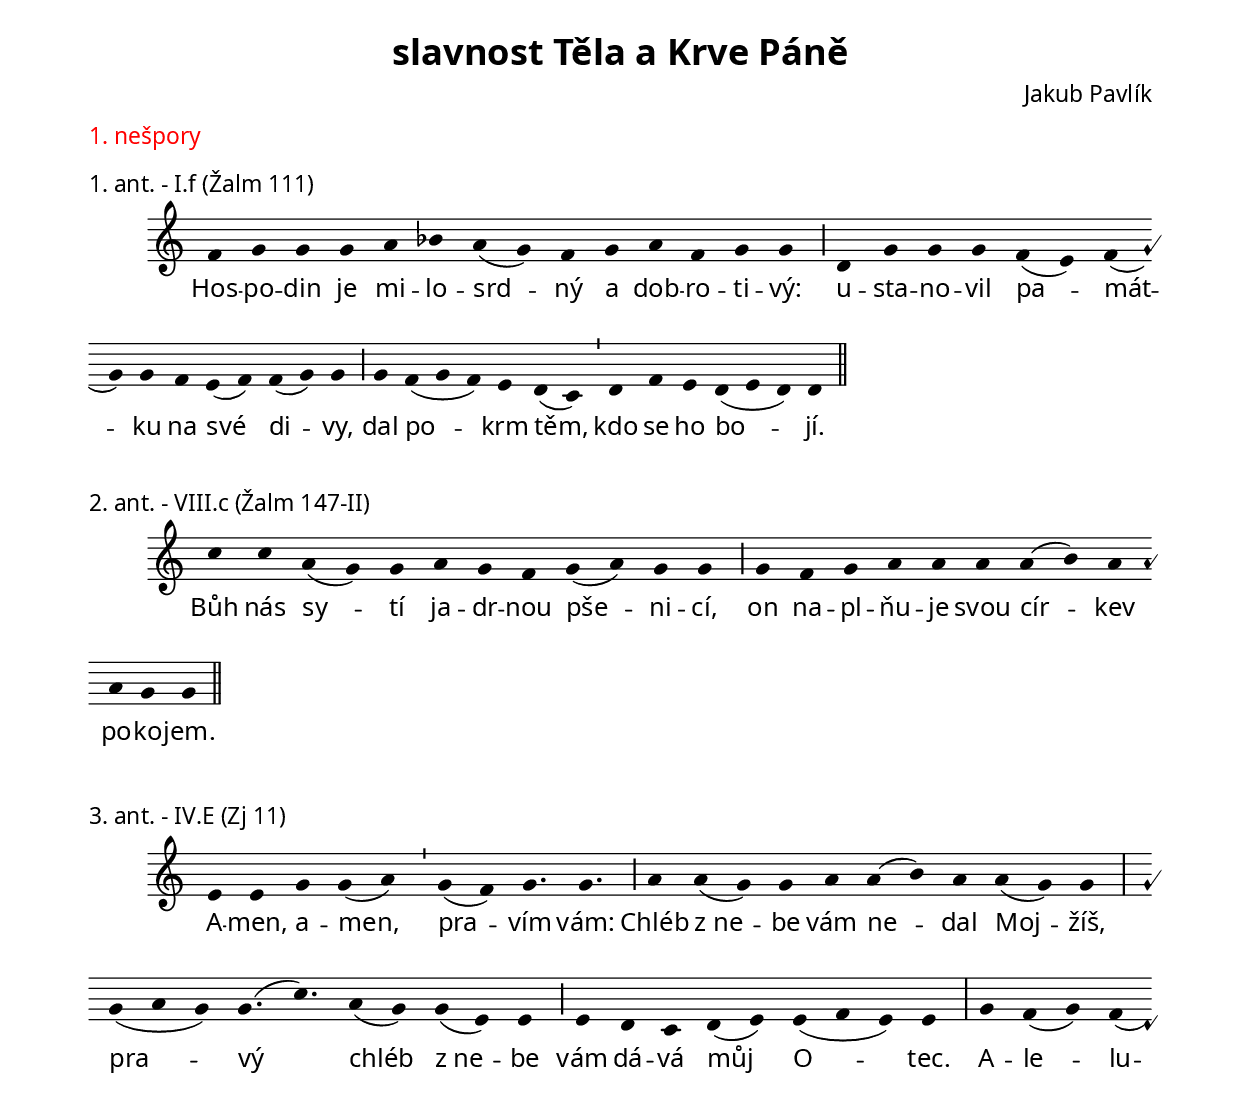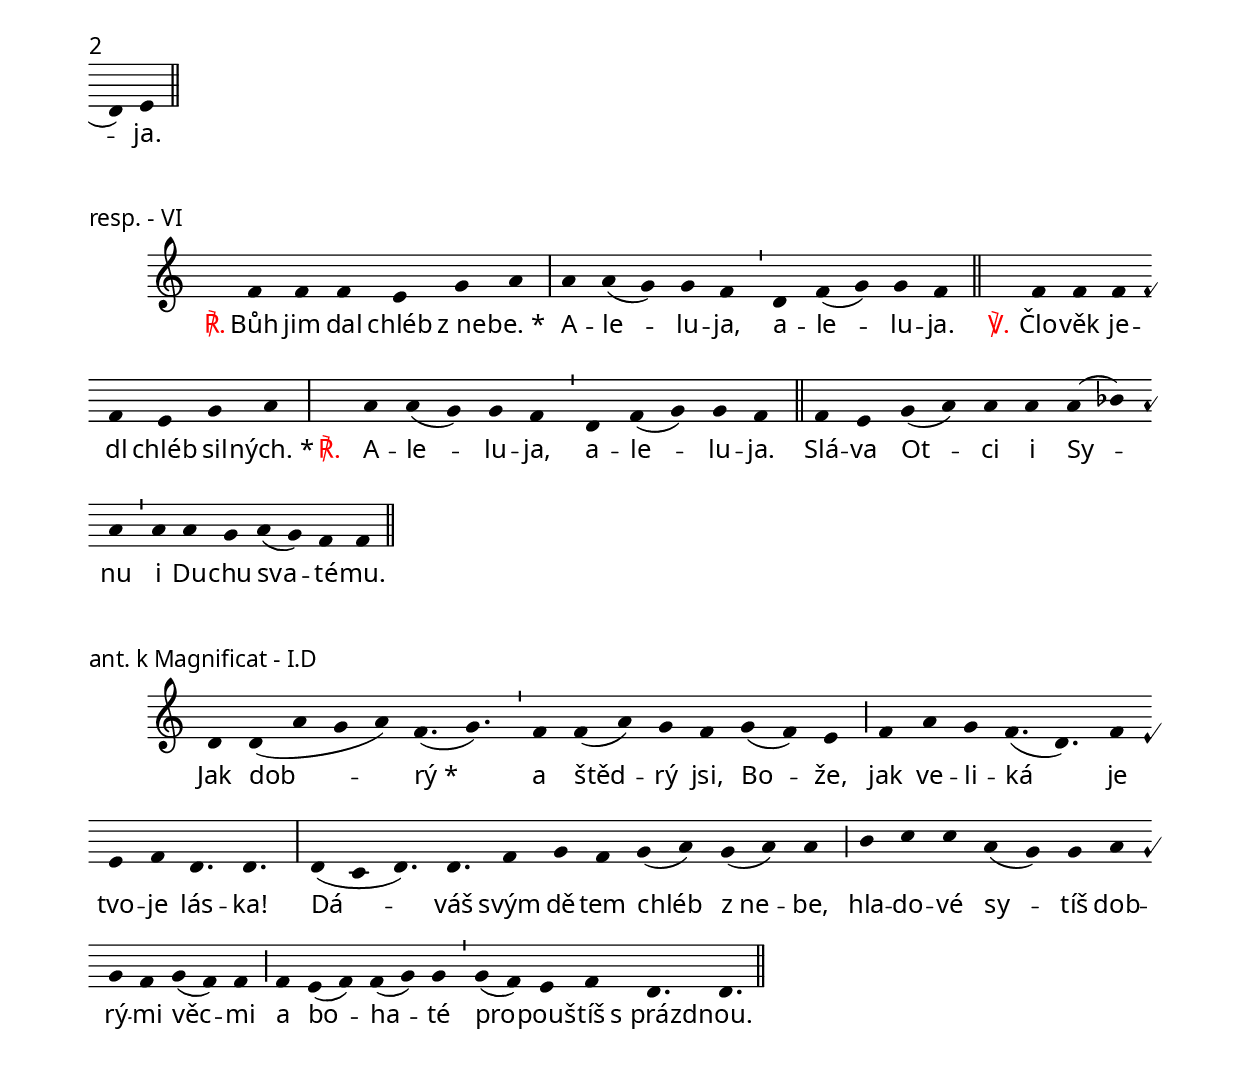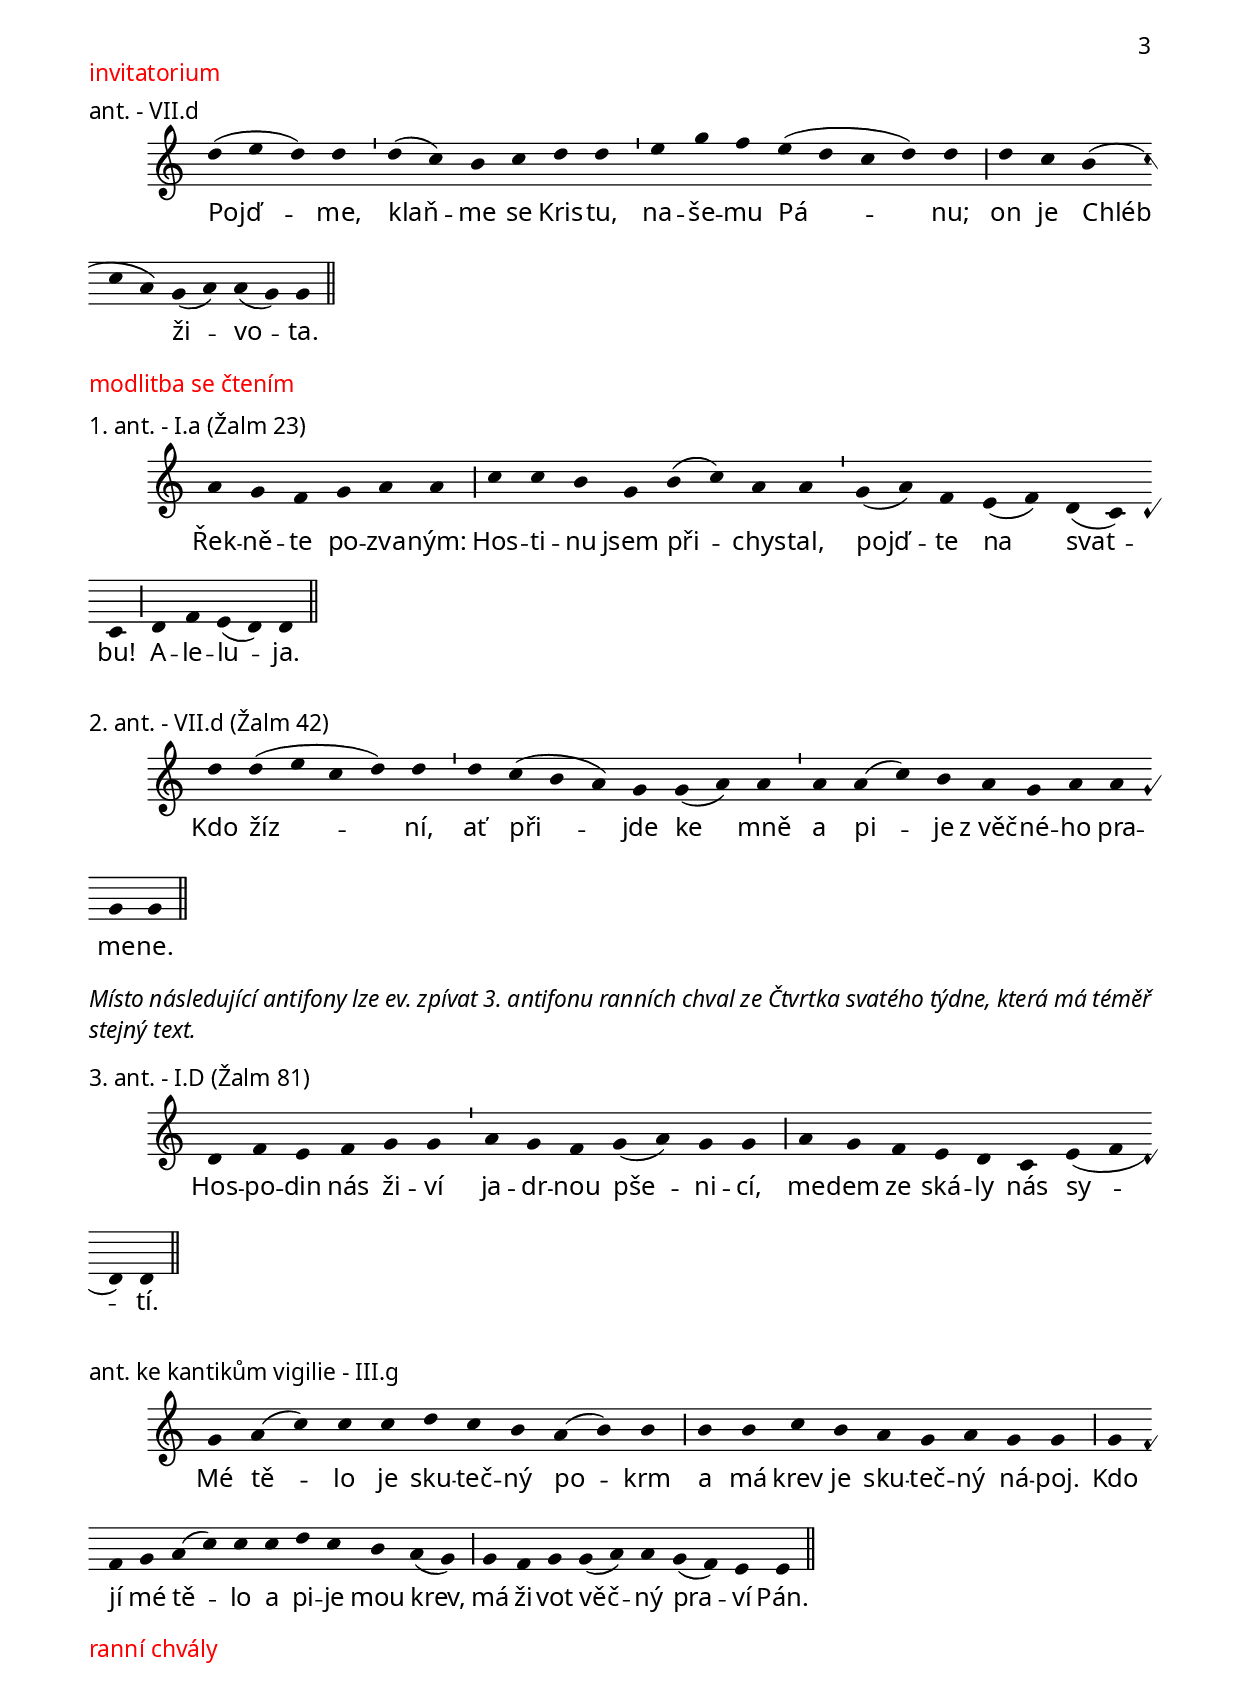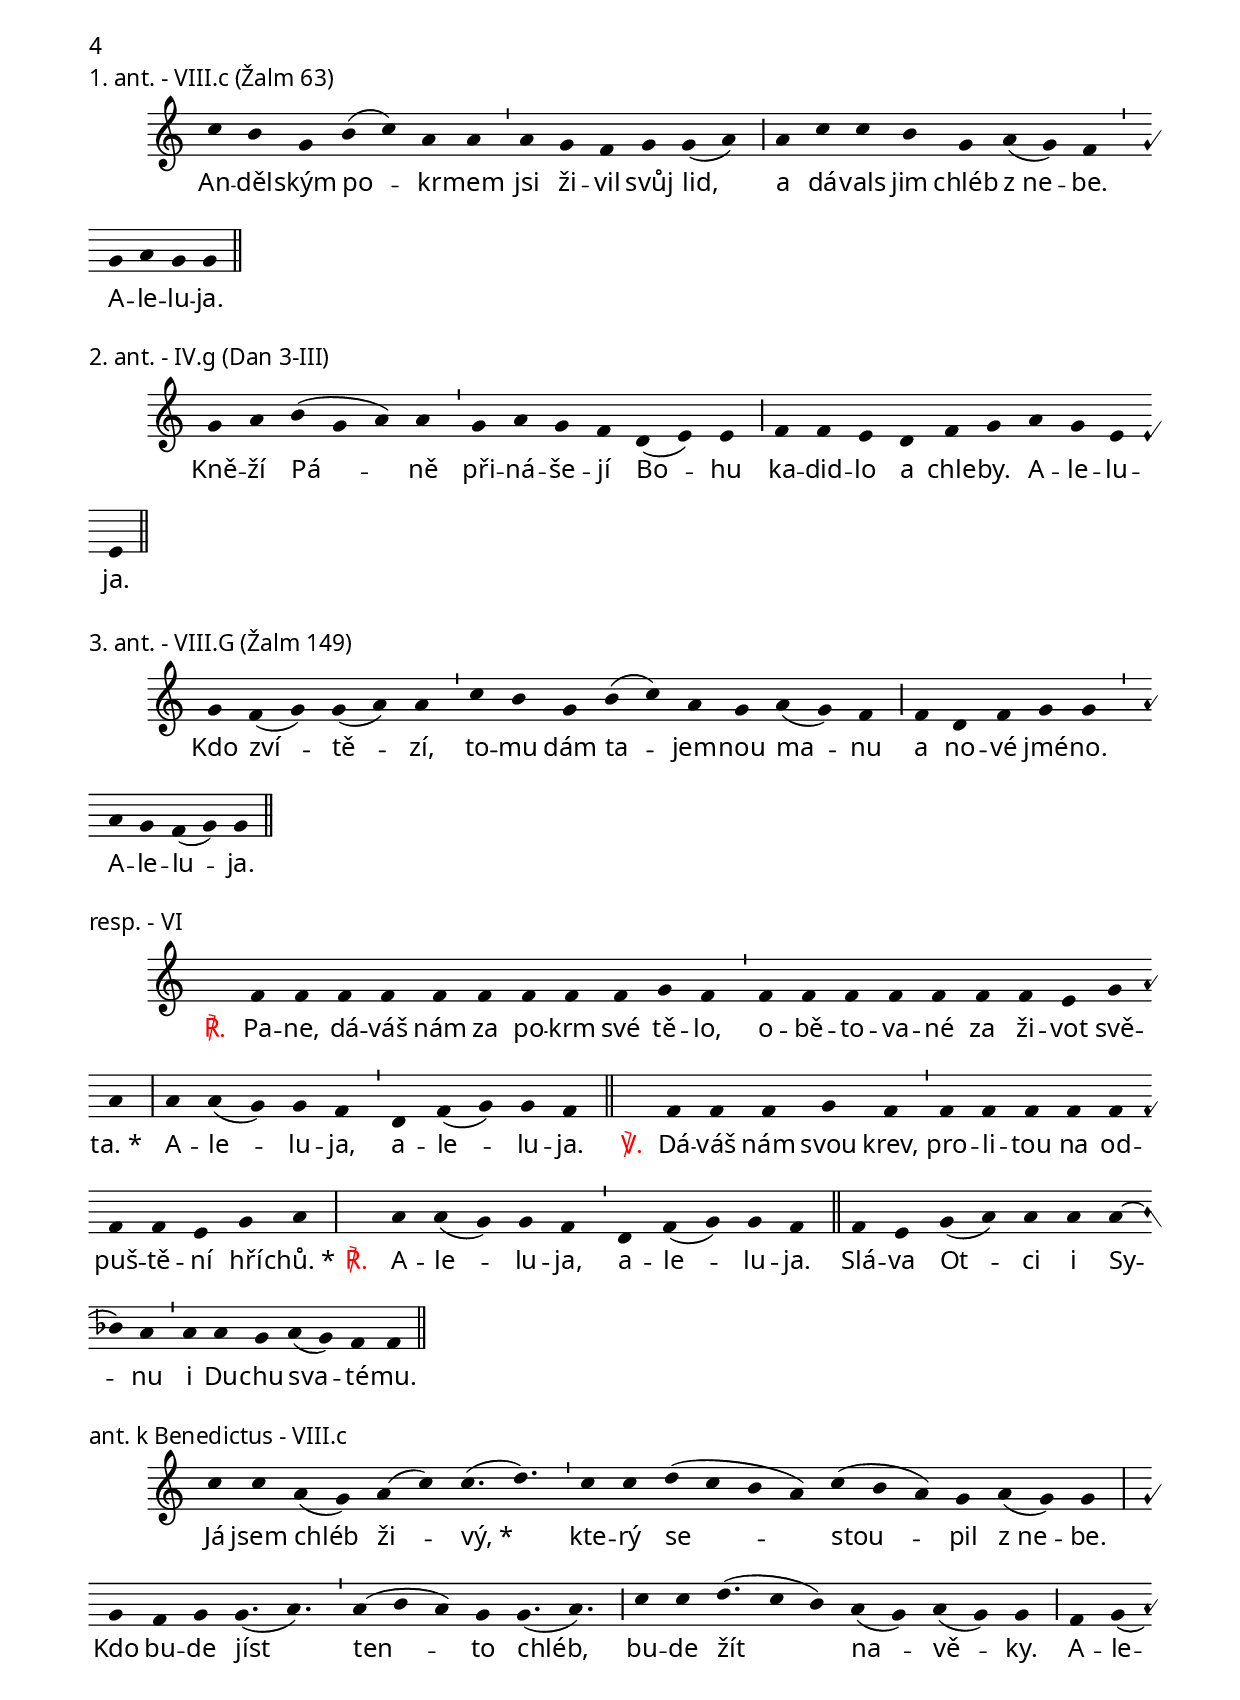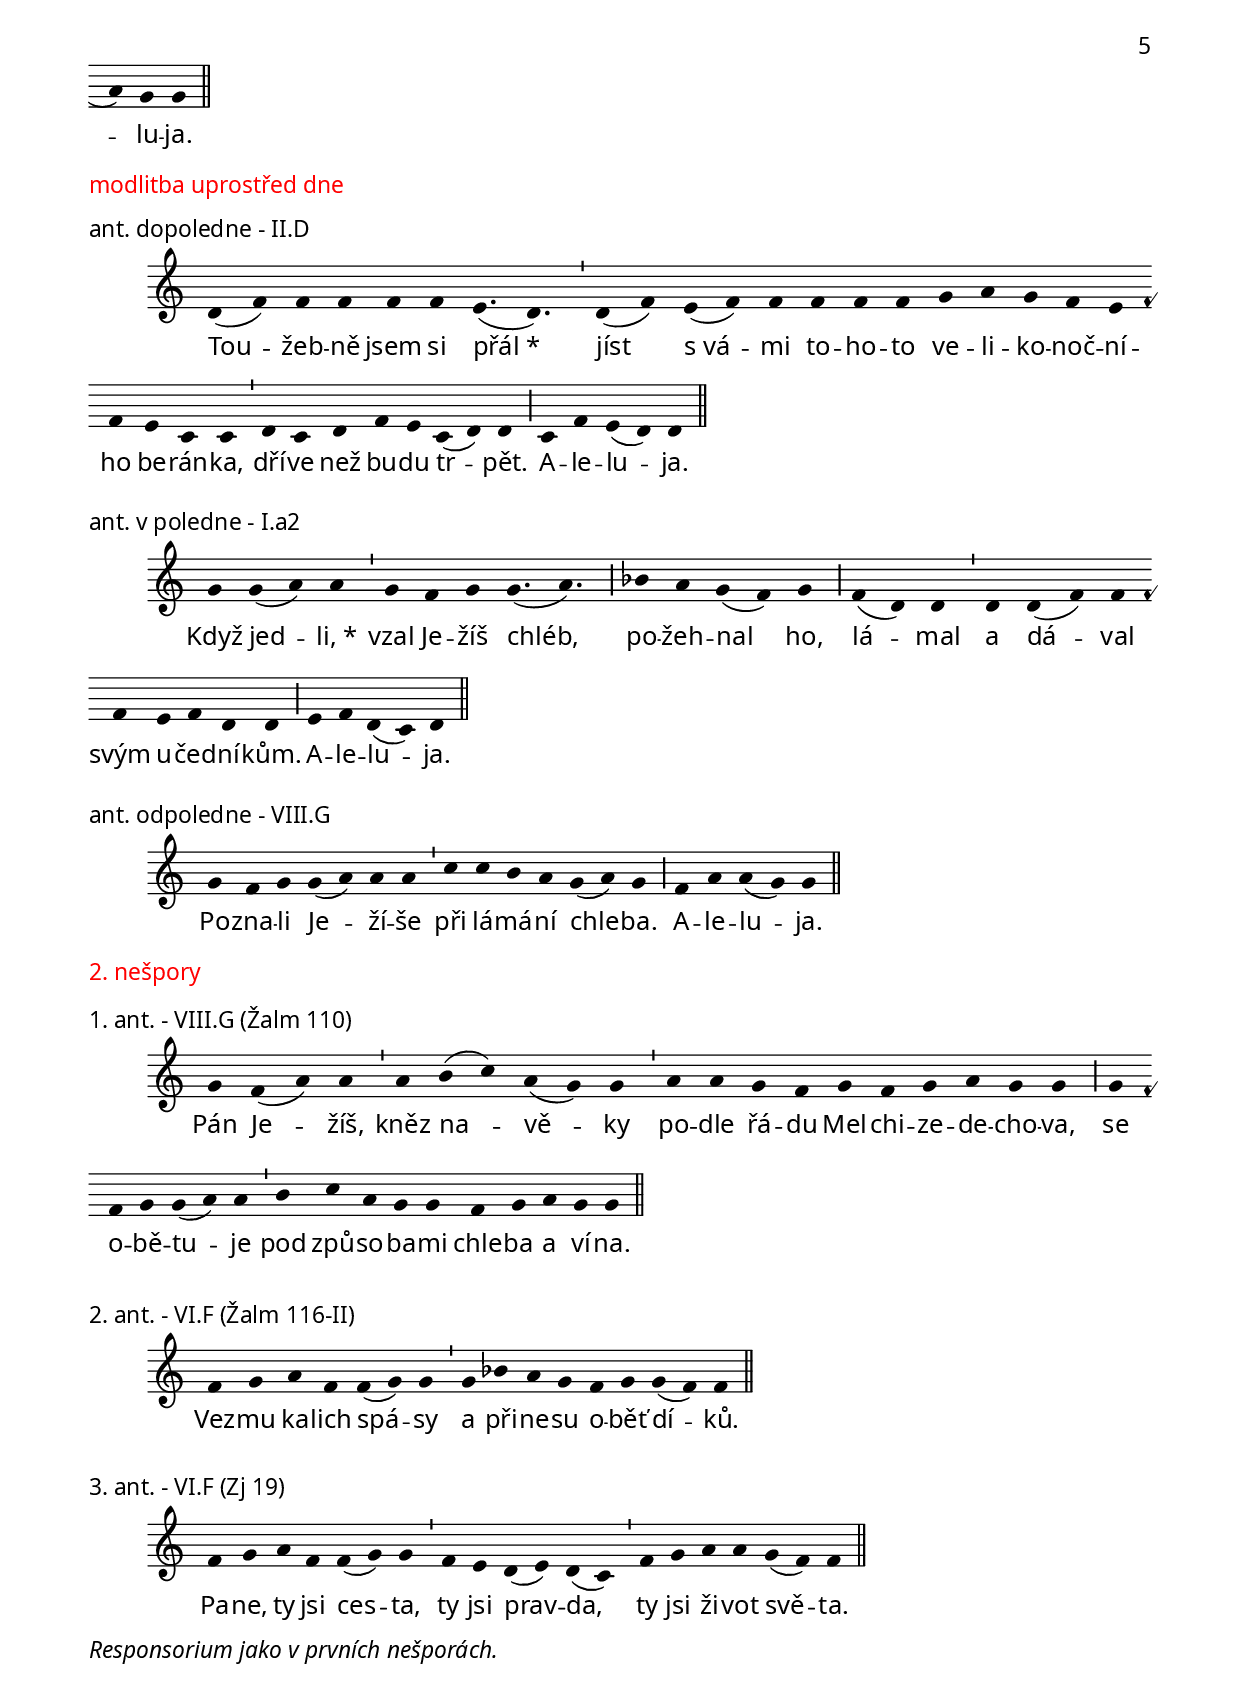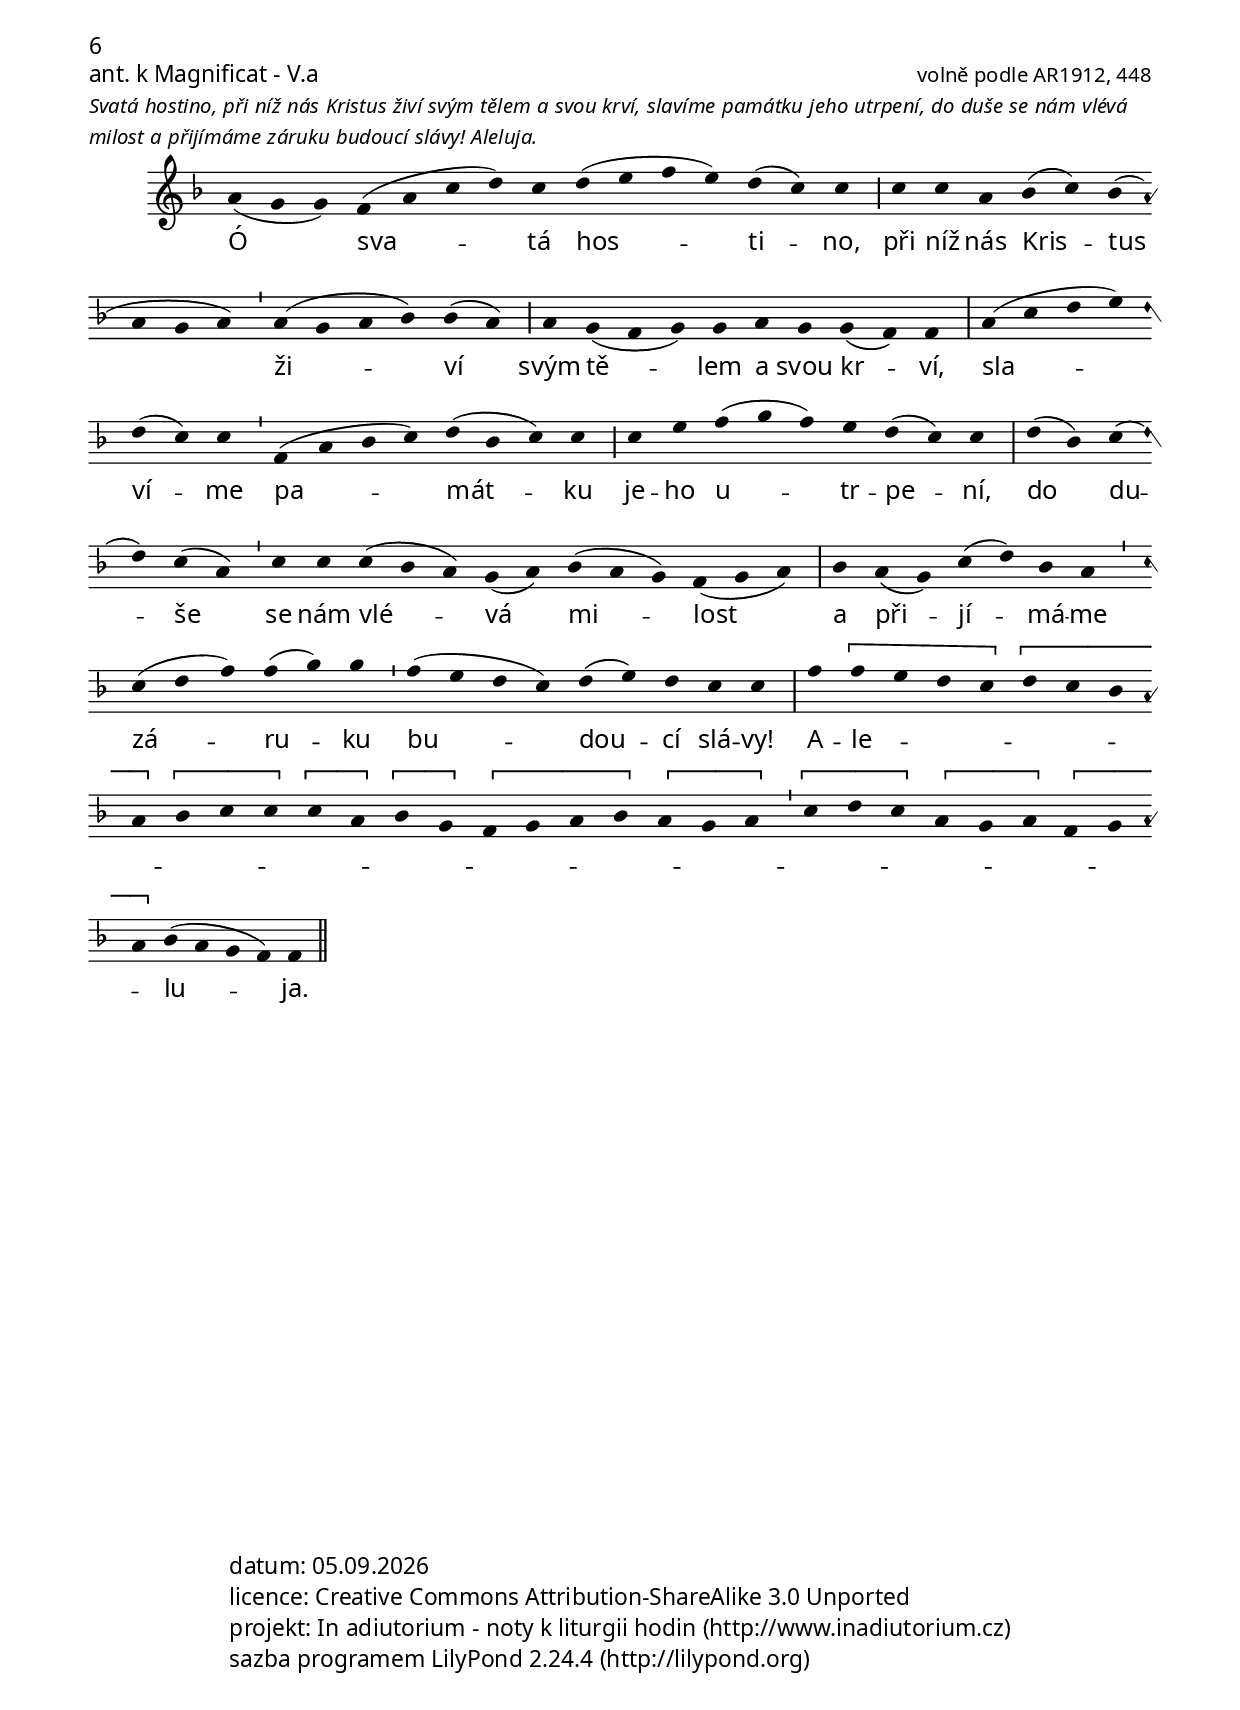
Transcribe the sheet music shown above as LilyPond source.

\version "2.18.0"

\header {
  title = "slavnost Těla a Krve Páně"
  composer = "Jakub Pavlík"
}

\include "spolecne.ly"
\include "dilyresponsorii.ly"

\markup {\nadpisHodinka {"1. nešpory"}}

\score {
  \relative c' {
    \choralniRezim
    f g g g a4 bes a( g) f g a f g g \barMaior
    d g g g f( e) f( g) g f e( f) f( g) g \barMaior
    g f( g f) e d( c) \barMin d f e d( e d) d \barFinalis
  }
  \addlyrics {
    Hos -- po -- din je mi -- lo -- srd -- ný a dob -- ro -- ti -- vý:
    u -- sta -- no -- vil pa -- mát -- ku na své di -- vy,
    dal po -- krm těm, kdo se ho bo -- jí.
  }
  \header {
    quid = "1. ant."
    modus = "I"
    differentia = "f"
    psalmus = "Žalm 111"
    placet = "recituje čistě na g"
    id = "1ne-a1"
    piece = \markup {\sestavTitulek}
  }
}

\score {
  \relative c'' {
    \choralniRezim
    c4 c a( g) g a g f g( a) g g \barMaior
    g f g a a a a( b) a a g g \barFinalis
  }
  \addlyrics {
    Bůh nás sy -- tí ja -- dr -- nou pše -- ni -- cí,
    on na -- pl -- ňu -- je svou cír -- kev po -- ko -- jem.
  }
  \header {
    quid = "2. ant."
    modus = "VIII"
    differentia = "c"
    psalmus = "Žalm 147-II"
    id = "1ne-a2"
    piece = \markup {\sestavTitulek}
  }
}

\score {
  \relative c' {
    \choralniRezim
    e4 e g g( a) \barMin g( f) g4. g \barMaior
    a4 a( g) g a a( b) a a( g) g \barMax
    g( a g) g4.( c) a4( g) g( e) e \barMaior
    e d c d( e) e( f e) e \barMax
    g f( g) f( d) e \barFinalis
  }
  \addlyrics {
    A -- men, a -- men, pra -- vím vám:
    Chléb z_ne -- be vám ne -- dal Moj -- žíš,
    pra -- vý chléb z_ne -- be vám dá -- vá můj O -- tec.
    A -- le -- lu -- ja.
  }
  \header {
    quid = "3. ant."
    modus = "IV"
    differentia = "E"
    psalmus = "Zj 11"
    placet = "aleluja lépe"
    id = "1ne-a3"
    piece = \markup {\sestavTitulek}
  }
}

\score {
  \relative c' {
    \choralniRezim

    % R
    \neviditelna f
    f4 f f e g a \barMax
    \respVIalelujaResponsum \barFinalis
    % V
    \neviditelna f
    f4 f f f e g a \barMax
    % R
    \neviditelna a
    \respVIalelujaResponsum \barFinalis
    % Slava
    \respVIalelujaDoxologie \barFinalis
  }
  \addlyrics {
    \Response Bůh jim dal chléb z_ne -- be._*
    A -- le -- lu -- ja, a -- le -- lu -- ja.
    \Verse Člo -- věk je -- dl chléb sil -- ných._*
    \Response A -- le -- lu -- ja, a -- le -- lu -- ja.
    \textRespDoxologie
  }
  \header {
    quid = "resp."
    modus = "VI"
    id = "1ne-resp"
    piece = \markup {\sestavTitulekResp}
  }
}

\score {
  \relative c' {
    \choralniRezim
    d4 d( a' g a) f4.( g) \barMin f4 f( a) g f g( f) e \barMaior
    f a g f4.( d) f4 e f d4. d \barMax

    d4( c d4.) d f4 g f g( a) g( a) a \barMaior
    b c c a( g) g a g f g( f) f \barMaior
    f e( f) f( g) g \barMin g( f) e f d4. d \barFinalis
  }
  \addlyrics {
    Jak dob -- rý_* a štěd -- rý jsi, Bo -- že,
    jak ve -- li -- ká je tvo -- je lás -- ka!

    Dá -- váš svým dě -- tem chléb z_ne -- be,
    hla -- do -- vé sy -- tíš dob -- rý -- mi věc -- mi
    a bo -- ha -- té pro -- pouš -- tíš s_prázd -- nou.
  }
  \header {
    quid = "ant. k Magnificat"
    modus = "I"
    differentia = "D"
    psalmus = ""
    id = "1ne-amag"
    piece = \markup {\sestavTitulekBezZalmu}
  }
}

\pageBreak % ZLOM

\markup {\nadpisHodinka {"invitatorium"}}

\score {
  \relative c'' {
    \choralniRezim
    d4( e d) d \barMin
    d( c) b c d d \barMin e g f e( d c d) d \barMaior
    d c b( c a) g( a) a( g) g \barFinalis
  }
  \addlyrics {
    Pojď -- me, klaň -- me se Kris -- tu, na -- še -- mu Pá -- nu;
    on je Chléb ži -- vo -- ta.
  }
  \header {
    quid = "ant."
    modus = "VII"
    differentia = "d"
    psalmus = ""
    fial = "velikonoce_antifony.ly#invit2?zacatek"
    id = "invit"
    piece = \markup {\sestavTitulekBezZalmu}
  }
}

\markup {\nadpisHodinka {"modlitba se čtením"}}

\score {
  \relative c'' {
    \choralniRezim
    a4 g f g a a \barMaior
    c c b g b( c) a a \barMin
    g( a) f e( f) d( c) c \barMaior
    d f e( d) d \barFinalis
  }
  \addlyrics {
    Řek -- ně -- te po -- zva -- ným:
    Hos -- ti -- nu jsem při -- chys -- tal,
    pojď -- te na svat -- bu!
    A -- le -- lu -- ja.
  }
  \header {
    quid = "1. ant."
    modus = "I"
    differentia = "a"
    psalmus = "Žalm 23"
    id = "mc-a1"
    piece = \markup {\sestavTitulek}
  }
}

\score {
  \relative c'' {
    \choralniRezim
    d4 d( e c d) d \barMin
    d c( b a) g g( a) a \barMin
    a a( c) b a g a a g g \barFinalis
  }
  \addlyrics {
    Kdo žíz -- ní,
    ať při -- jde ke mně
    a pi -- je z_věč -- né -- ho pra -- me -- ne.
  }
  \header {
    quid = "2. ant."
    modus = "VII"
    differentia = "d"
    psalmus = "Žalm 42"
    fial = "mezidobi_nejsvsrdce.ly#rch-a1?cast, upravena"
    placet = "se závěrem si zkusit trochu pohrát"
    id = "mc-a2"
    piece = \markup {\sestavTitulek}
  }
}

\markup\justify\italic{
  Místo následující antifony lze ev. zpívat
  3. antifonu ranních chval ze Čtvrtka svatého týdne,
  která má téměř stejný text.
}

\score {
  \relative c' {
    \choralniRezim
    d4 f e f g g \barMin
    a g f g( a) g g \barMaior
    a g f e d c e( f d) d \barFinalis
  }
  \addlyrics {
    Hos -- po -- din nás ži -- ví
    ja -- dr -- nou pše -- ni -- cí,
    me -- dem ze ská -- ly nás sy -- tí.
  }
  \header {
    quid = "3. ant."
    modus = "I"
    differentia = "D"
    psalmus = "Žalm 81"
    id = "mc-a3"
    piece = \markup {\sestavTitulek}
  }
}

\score {
  \relative c'' {
    \choralniRezim
    g4 a( c) c c d c b a( b) b \barMaior
    b b c b a g a g g \barMaior
    g f g a( c) c c d c b a( g) \barMaior
    g f g g( a) a
    g( f) e e \barFinalis
  }
  \addlyrics {
    Mé tě -- lo je sku -- teč -- ný po -- krm
    a má krev je sku -- teč -- ný ná -- poj.
    Kdo jí mé tě -- lo a pi -- je mou krev,
    má ži -- vot věč -- ný
    pra -- ví Pán.
  }
  \header {
    quid = "ant. ke kantikům vigilie"
    modus = "III"
    differentia = "g"
    psalmus = ""
    fial = "antifony/mezidobi_nedeleB_11_20.ly#ne20b-rch-ben?zacatek"
    id = "mc-avig"
    piece = \markup {\sestavTitulekBezZalmu}
  }
}

\markup {\nadpisHodinka {"ranní chvály"}}

\score {
  \relative c'' {
    \choralniRezim
    c4 b g b( c) a a \barMin
    a g f g g( a) \barMaior
    a c c b g a( g) f \barMin
    g a g g \barFinalis
  }
  \addlyrics {
    An -- děl -- ským po -- kr -- mem
    jsi ži -- vil svůj lid,
    a dá -- vals jim chléb z_ne -- be.
    A -- le -- lu -- ja.
  }
  \header {
    quid = "1. ant."
    modus = "VIII"
    differentia = "c"
    psalmus = "Žalm 63"
    id = "rch-a1"
    piece = \markup {\sestavTitulek}
  }
}

\score {
  \relative c'' {
    \choralniRezim
    g4 a b( g a) a \barMin
    g a g f d( e) e \barMaior
    f f e d f g
    a g e e \barFinalis
  }
  \addlyrics {
    Kně -- ží Pá -- ně
    při -- ná -- še -- jí Bo -- hu
    ka -- did -- lo a chle -- by.
    A -- le -- lu -- ja.
  }
  \header {
    quid = "2. ant."
    modus = "IV"
    differentia = "g"
    psalmus = "Dan 3-III"
    id = "rch-a2"
    piece = \markup {\sestavTitulek}
  }
}

\score {
  \relative c'' {
    \choralniRezim
    g4 f( g) g( a) a \barMin
    c b g b( c) a g a( g) f \barMaior
    f d f g g \barMin
    a g f( g) g \barFinalis
  }
  \addlyrics {
    Kdo zví -- tě -- zí,
    to -- mu dám ta -- jem -- nou ma -- nu
    a no -- vé jmé -- no.
    A -- le -- lu -- ja.
  }
  \header {
    quid = "3. ant."
    modus = "VIII"
    differentia = "G"
    psalmus = "Žalm 149"
    id = "rch-a3"
    piece = \markup {\sestavTitulek}
  }
}

\score {
  \relative c' {
    \choralniRezim

    % R
    \neviditelna f
    f4 f f f f f f f f g f \barMin
    f f f f f f f e g a \barMax
    \respVIalelujaResponsum \barFinalis
    % V
    \neviditelna f
    f f f g f \barMin
    f f f f f f f e g a \barMax
    % R
    \neviditelna a
    \respVIalelujaResponsum \barFinalis
    % Slava
    \respVIalelujaDoxologie \barFinalis
  }
  \addlyrics {
    \Response Pa -- ne, dá -- váš nám za po -- krm své tě -- lo, o -- bě -- to -- va -- né za ži -- vot svě -- ta._*
    A -- le -- lu -- ja, a -- le -- lu -- ja.
    \Verse Dá -- váš nám svou krev, pro -- li -- tou na od -- puš -- tě -- ní hří -- chů._*
    \Response A -- le -- lu -- ja, a -- le -- lu -- ja.
    \textRespDoxologie
  }
  \header {
    quid = "resp."
    modus = "VI"
    id = "rch-resp"
    piece = \markup {\sestavTitulekResp}
  }
}

\score {
  \relative c'' {
    \choralniRezim
    c4 c a( g) a( c) c4.( d) \barMin c4 c d( c b a) c( b a) g a( g) g \barMax
    g f g g4.( a) \barMin a4( b a) g g4.( a) \barMaior c4 c d4.( c4 b) a( g) a( g) g \barMaior
    f g( a) g g \barFinalis
  }
  \addlyrics {
    Já jsem chléb ži -- vý,_* kte -- rý se -- stou -- pil z_ne -- be.
    Kdo bu -- de jíst ten -- to chléb, bu -- de žít na -- vě -- ky.
    A -- le -- lu -- ja.
  }
  \header {
    quid = "ant. k Benedictus"
    modus = "VIII"
    differentia = "c"
    psalmus = ""
    id = "rch-aben"
    piece = \markup {\sestavTitulekBezZalmu}
  }
}

\markup {\nadpisHodinka {"modlitba uprostřed dne"}}

\score {
  \relative c' {
    \choralniRezim
    d4( f) f f f f e4.( d) \barMin
    d4( f) e( f) f f f f g a g f e f e c c \barMin
    d c d f e c( d) d \barMaior
    c f e( d) d \barFinalis
  }
  \addlyrics {
    Tou -- žeb -- ně jsem si přál_*
    jíst s_vá -- mi to -- ho -- to ve -- li -- ko -- noč -- ní -- ho be -- rán -- ka,
    dří -- ve než bu -- du tr -- pět.
    A -- le -- lu -- ja.
  }
  \header {
    quid = "ant. dopoledne"
    modus = "II"
    differentia = "D"
    psalmus = ""
    id = "up-tercie"
    fons = "Svatý týden, čtvrtek, ad Benedictus; přidáno aleluja"
    fial = "pust_svatytyden.ly#ct-rch-aben?+aleluja"
    piece = \markup {\sestavTitulekBezZalmu}
  }
}

\score {
  \relative c'' {
    \choralniRezim
    g4 g( a) a \barMin g f g g4.( a) \barMaior
    bes4 a g( f) g \barMaior
    f( d) d \barMin d d( f) f f e f d d \barMaior
    e f d( c) d \barFinalis
  }
  \addlyrics {
    Když jed -- li,_* vzal Je -- žíš chléb,
    po -- žeh -- nal ho,
    lá -- mal a dá -- val svým u -- čed -- ní -- kům.
    A -- le -- lu -- ja.
  }
  \header {
    quid = "ant. v poledne"
    modus = "I"
    differentia = "a2"
    psalmus = ""
    id = "up-sexta"
    fial = "pust_triduum.ly#ct-nesp-mag?+aleluja"
    piece = \markup {\sestavTitulekBezZalmu}
  }
}

\score {
  \relative c'' {
    \choralniRezim
    g4 f g g( a) a a \barMin
    c c b a g( a) g \barMaior
    f a a( g) g \barFinalis
  }
  \addlyrics {
    Po -- zna -- li Je -- ží -- še
    při lá -- má -- ní chle -- ba.
    A -- le -- lu -- ja.
  }
  \header {
    quid = "ant. odpoledne"
    modus = "VIII"
    differentia = "G"
    psalmus = ""
    id = "up-nona"
    piece = \markup {\sestavTitulekBezZalmu}
  }
}

\markup {\nadpisHodinka {"2. nešpory"}}

\score {
  \relative c'' {
    \choralniRezim
    g4 f( a) a \barMin
    a b( c) a( g) g \barMin
    a a g f g f g a g g \barMaior
    g f g g( a) a \barMin
    b c a g g f g a g g \barFinalis
  }
  \addlyrics {
    Pán Je -- žíš,
    kněz na -- vě -- ky
    po -- dle řá -- du Mel -- chi -- ze -- de -- cho -- va,
    se o -- bě -- tu -- je
    pod způ -- so -- ba -- mi chle -- ba a ví -- na.
  }
  \header {
    quid = "1. ant."
    modus = "VIII"
    differentia = "G"
    psalmus = "Žalm 110"
    id = "2ne-a1"
    piece = \markup {\sestavTitulek}
  }
}

\score {
  \relative c' {
    \choralniRezim
    f4 g a f f( g) g \barMin
    g bes a g f g g( f) f \barFinalis
  }
  \addlyrics {
    Vez -- mu ka -- lich spá -- sy
    a při -- ne -- su o -- běť dí -- ků.
  }
  \header {
    quid = "2. ant."
    modus = "VI"
    differentia = "F"
    psalmus = "Žalm 116-II"
    id = "2ne-a2"
    piece = \markup {\sestavTitulek}
  }
}

\score {
  \relative c' {
    \choralniRezim
    f4 g a f f( g) g \barMin
    f e d( e) d( c) \barMin
    f g a a g( f) f \barFinalis
  }
  \addlyrics {
    Pa -- ne, ty jsi ces -- ta,
    ty jsi prav -- da,
    ty jsi ži -- vot svě -- ta.
  }
  \header {
    quid = "3. ant."
    modus = "VI"
    differentia = "F"
    psalmus = "Zj 19"
    id = "2ne-a3"
    piece = \markup {\sestavTitulek}
  }
}

\markup\italic{Responsorium jako v prvních nešporách.}

\score {
  \relative c'' {
    \choralniRezim
    \key f \major
    a4( g g) f4( a c d) c d( e f e) d( c) c \barMaior
    c c a bes( c) bes( a g a) \barMin a( g a bes) bes( a) \barMaior a g( f g) g a g g( f) f \barMax

    a( c d e) d( c) c \barMin f,( a bes c) d( bes c) c \barMaior
    c e f( g f) e d( c) c \barMax

    d( bes) c( d) c( a) \barMin c c c( bes a) g( a)
    bes( a g) f( g a) \barMax

    bes a( g) c( d) bes a \barMin
    c( d f) f( g) g \barMin f( e d c) d( e) d c c \barMax

    f
    \once \override Slur.stencil = ##f
    \[ f( e d c \] \[ d c bes a \] \[ bes c c \] \[ c a \] \[ bes g \]  \[ f g a bes \] \[ a g a \] \barMin
    \[ c d c \] \[ a g a \] \[ f g a) \]
    bes( a g f) f \barFinalis
  }
  \addlyrics {
    % Jedno dlouhe rozvite osloveni - bez jakehokoli nasledneho
    % sdeleni.
    Ó sva -- tá hos -- ti -- no,
    při níž nás Kris -- tus ži -- ví svým tě -- lem a svou kr -- ví,

    sla -- ví -- me pa -- mát -- ku je -- ho u -- tr -- pe -- ní,

    do du -- še se nám vlé -- vá mi -- lost

    a při -- jí -- má -- me zá -- ru -- ku bu -- dou -- cí slá -- vy!

    A -- le -- lu -- ja.
  }
  \header {
    textus_approbatus = "Svatá hostino,
    při níž nás Kristus živí svým tělem a svou krví,
    slavíme památku jeho utrpení,
    do duše se nám vlévá milost
    a přijímáme záruku budoucí slávy! Aleluja."
    fons_externus = "volně podle AR1912, 448"
    quid = "ant. k Magnificat"
    modus = "V"
    differentia = "a"
    psalmus = ""
    id = "2ne-amag-var2"
    piece = \markup {\sestavTitulekBezZalmu}
  }
}
